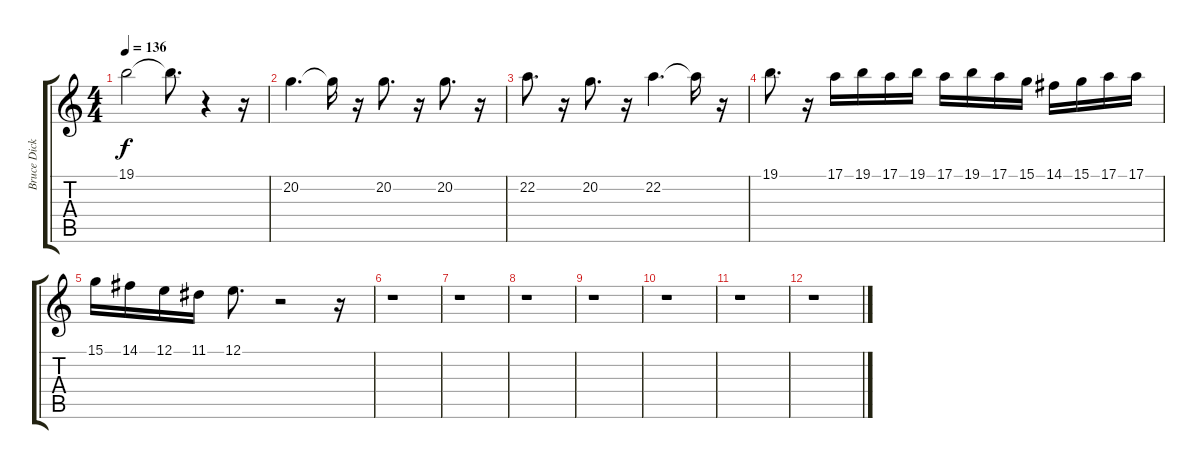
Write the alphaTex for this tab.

\track ("Bruce Dickinson" "Bruce Dick") {instrument lead2sawtooth}
\staff {score tabs}
\tuning (E4 B3 G3 D3 A2 E2) {hide}
\ts (4 4)
\tempo 136
\clef g2
\ks c
19.1.2{dy f} 19.1{t}.8{d} r.4 r.16 |
20.2.4{d} 20.2{t}.16 r.16 20.2.8{d} r.16 20.2.8{d} r.16 |
22.2.8{d} r.16 20.2.8{d} r.16 22.2.4{d} 22.2{t}.16 r.16 |
19.1.8{d} r.16 17.1.16 19.1.16 17.1.16 19.1.16 17.1.16 19.1.16 17.1.16 15.1.16 14.1.16 15.1.16 17.1.16 17.1.16 |
15.1.16 14.1.16 12.1.16 11.1.16 12.1.8{d} r.2 r.16 |
r.1 |
r.1 |
r.1 |
r.1 |
r.1 |
r.1 |
r.1
